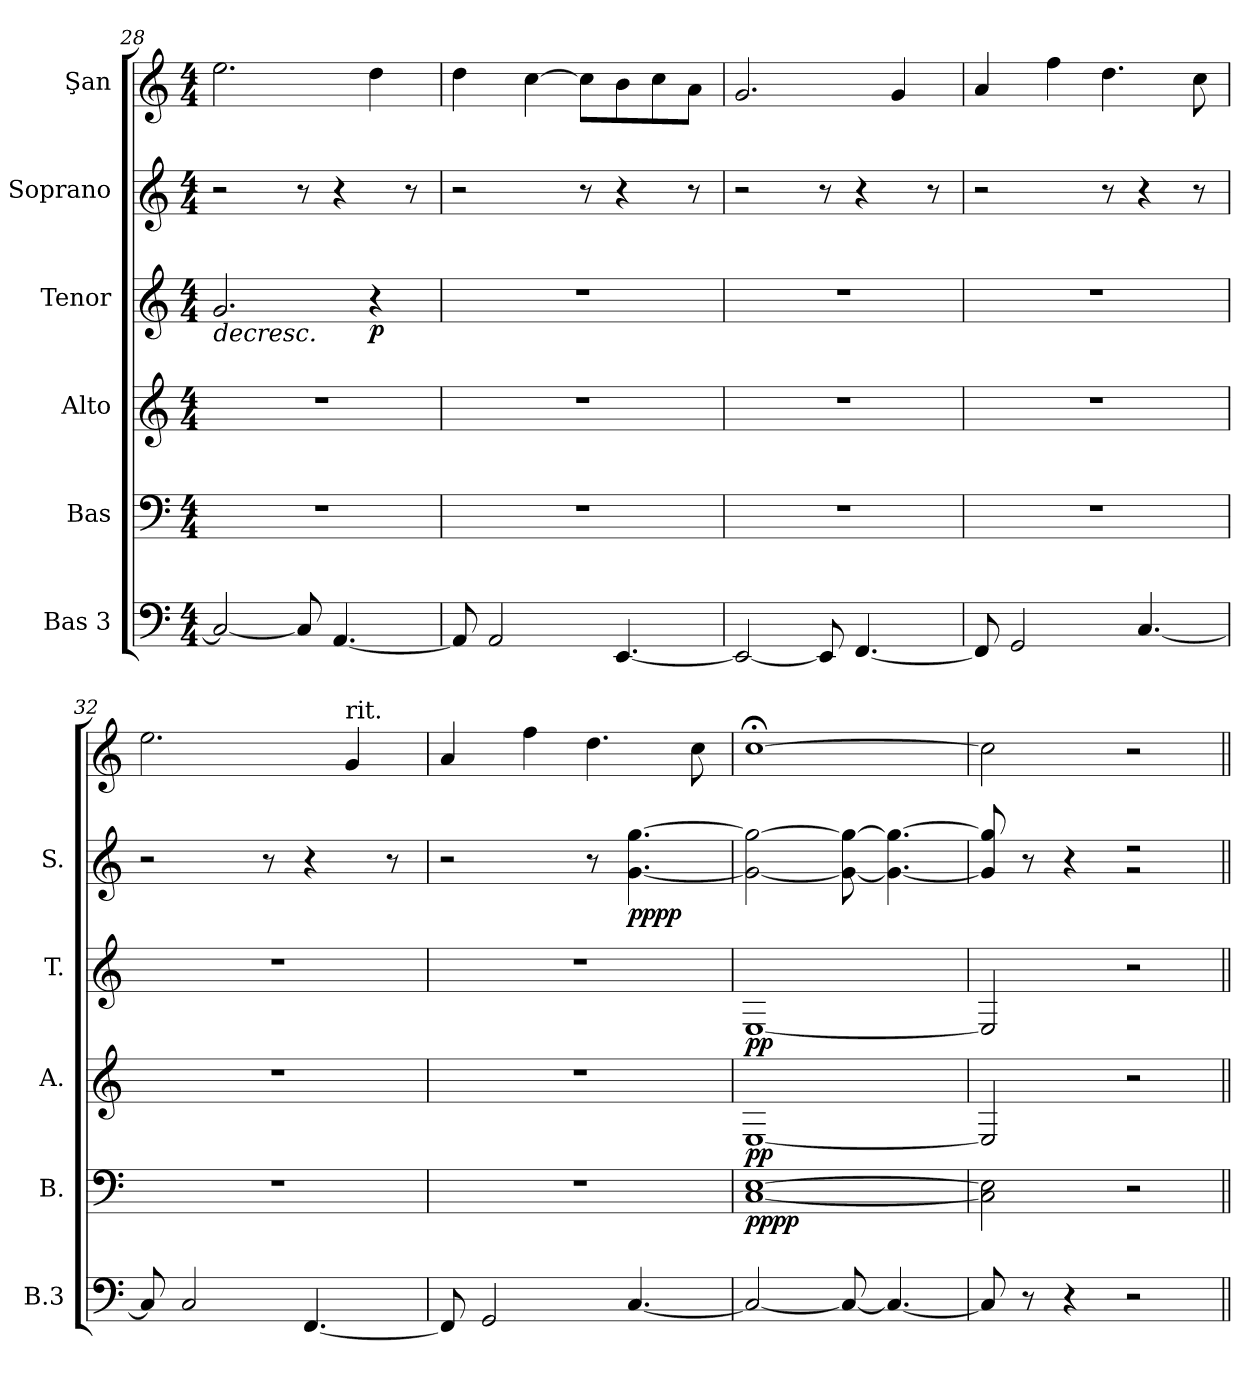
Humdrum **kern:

**kern	**kern	**dynam	**kern	**dynam	**kern	**dynam	**kern	**dynam	**kern
*part6	*part5	*part5	*part4	*part4	*part3	*part3	*part2	*part2	*part1
*staff6	*staff5	*staff5	*staff4	*staff4	*staff3	*staff3	*staff2	*staff2	*staff1
*I"Bas 3	*I"Bas	*	*I"Alto	*	*I"Tenor	*	*I"Soprano	*	*I"Şan
*I'B.3	*I'B.	*	*I'A.	*	*I'T.	*	*I'S.	*	*
*clefF4	*clefF4	*	*clefG2	*	*clefG2	*	*clefG2	*	*clefG2
*k[]	*k[]	*	*k[]	*	*k[]	*	*k[]	*	*k[]
*M4/4	*M4/4	*	*M4/4	*	*M4/4	*	*M4/4	*	*M4/4
=28	=28	=28	=28	=28	=28	=28	=28	=28	=28
!	!	!	!	!	!	!LO:HP:b	!	!	!
2C/_	1r	.	1r	.	2.g/	>	2r	.	2.ee\
8C/]	.	.	.	.	.	.	8r	.	.
[4.AA/	.	.	.	.	.	.	4r	.	.
!	!	!	!	!	!	!LO:DY:b	!	!	!
.	.	.	.	.	4r	p	.	.	4dd\
.	.	.	.	.	.	.	8r	.	.
.	.	.	.	.	.	]	.	.	.
=29	=29	=29	=29	=29	=29	=29	=29	=29	=29
8AA/]	1r	.	1r	.	1r	.	2r	.	4dd\
2AA/	.	.	.	.	.	.	.	.	.
.	.	.	.	.	.	.	.	.	[4cc\
.	.	.	.	.	.	.	8r	.	8cc\L]
[4.EE/	.	.	.	.	.	.	4r	.	8b\
.	.	.	.	.	.	.	.	.	8cc\
.	.	.	.	.	.	.	8r	.	8a\J
=30	=30	=30	=30	=30	=30	=30	=30	=30	=30
2EE/_	1r	.	1r	.	1r	.	2r	.	2.g/
8EE/]	.	.	.	.	.	.	8r	.	.
[4.FF/	.	.	.	.	.	.	4r	.	.
.	.	.	.	.	.	.	.	.	4g/
.	.	.	.	.	.	.	8r	.	.
!!LO:LB:g=z
=31	=31	=31	=31	=31	=31	=31	=31	=31	=31
8FF/]	1r	.	1r	.	1r	.	2r	.	4a/
2GG/	.	.	.	.	.	.	.	.	.
.	.	.	.	.	.	.	.	.	4ff\
.	.	.	.	.	.	.	8r	.	4.dd\
[4.C/	.	.	.	.	.	.	4r	.	.
.	.	.	.	.	.	.	8r	.	8cc\
=32	=32	=32	=32	=32	=32	=32	=32	=32	=32
8C/]	1r	.	1r	.	1r	.	2r	.	2.ee\
2C/	.	.	.	.	.	.	.	.	.
.	.	.	.	.	.	.	8r	.	.
[4.FF/	.	.	.	.	.	.	4r	.	.
!	!	!	!	!	!	!	!	!	!LO:TX:a:t=rit.
.	.	.	.	.	.	.	.	.	4g/
.	.	.	.	.	.	.	8r	.	.
=33	=33	=33	=33	=33	=33	=33	=33	=33	=33
8FF/]	1r	.	1r	.	1r	.	2r	.	4a/
2GG/	.	.	.	.	.	.	.	.	.
.	.	.	.	.	.	.	.	.	4ff\
.	.	.	.	.	.	.	8r	.	4.dd\
!	!	!	!	!	!	!	!	!LO:DY:b	!
!	!	!	!	!	!	!	!	!LO:DY:n=1:b	!
[4.C/	.	.	.	.	.	.	[4.g\ [4.gg\	pp pp	.
.	.	.	.	.	.	.	.	.	8cc\
=34	=34	=34	=34	=34	=34	=34	=34	=34	=34
!	!	!LO:DY:b	!	!	!	!	!	!	!
!	!	!LO:DY:n=1:b	!	!LO:DY:b	!	!LO:DY:b	!	!	!
2C/_	[1C [1E	pp pp	[1E	pp	[1E	pp	2g\_ 2gg\_	.	[1cc;<
8C/_	.	.	.	.	.	.	8g\_ 8gg\_	.	.
4.C/_	.	.	.	.	.	.	4.g\_ 4.gg\_	.	.
=35	=35	=35	=35	=35	=35	=35	=35	=35	=35
*	*	*	*	*	*	*	*^	*	*
8C/]	2C\] 2E\]	.	2E/]	.	2E/]	.	8g/] 8gg/]	2ryy	.	2cc\]
8r	.	.	.	.	.	.	8r	.	.	.
4r	.	.	.	.	.	.	4r	.	.	.
2r	2r	.	2r	.	2r	.	2r	2r	.	2r
*	*	*	*	*	*	*	*v	*v	*	*
=||	=||	=||	=||	=||	=||	=||	=||	=||	=||
*-	*-	*-	*-	*-	*-	*-	*-	*-	*-
